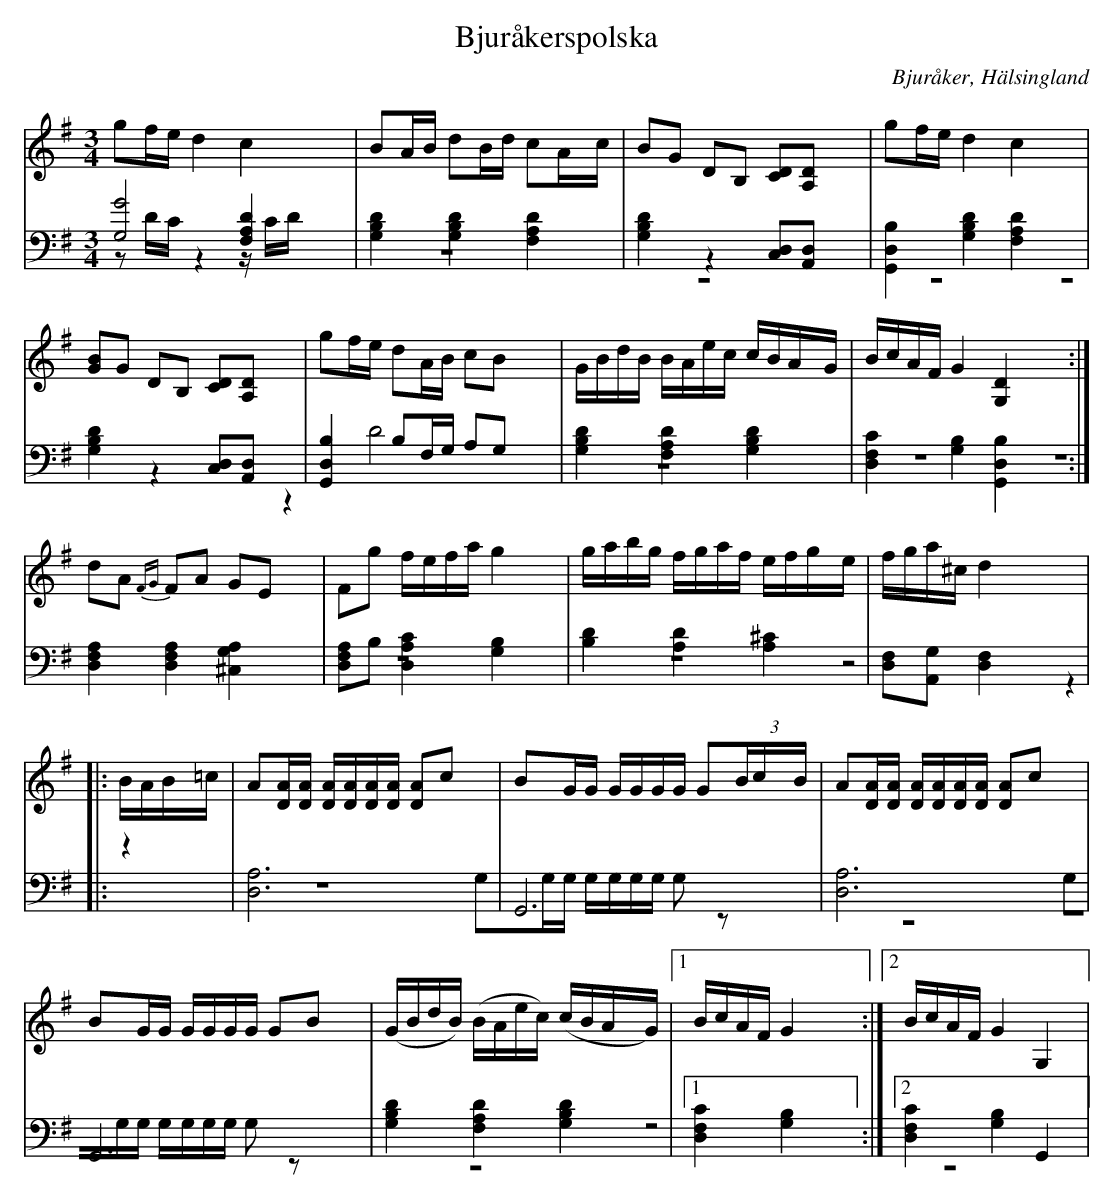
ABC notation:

X:1
T: Bjuråkerspolska
O: Bjuråker, Hälsingland
M: 3/4
L: 1/8
K: G
V:1
V:2
V:3 merge
V:1
gf/e/ d2 c2|BA/B/ dB/d/ cA/c/| BG DB, [CD][A,D]|gf/e/ d2 c2|
[GB]G DB, [CD][A,D] |gf/e/ dA/B/ cB|G/B/d/B/ B/A/e/c/ c/B/A/G/|B/c/A/F/ G2 [G,2D2]:|
dA {FG}FA GE|Fg f/e/f/a/ g2|g/a/b/g/ f/g/a/f/ e/f/g/e/ |f/g/a/^c/ d2 |
|:B/A/B/=c/|A[D/A/][D/A/] [D/A/][D/A/][D/A/][D/A/] [DA]c|BG/G/ G/G/G/G/ G(3B/c/B/|A[D/A/][D/A/] [D/A/][D/A/][D/A/][D/A/] [DA]c|
BG/G/ G/G/G/G/ GB|(G/B/d/B/) (B/A/e/c/) (c/B/A/G/)|1 B/c/A/F/ G2:|2 B/c/A/F/ G2 G,2|
V:2 clef=bass
[G,4G4] [F,2A,2 D2]|[G,2B,2D2] [G,2B,2D2] [F,2A,2 D2]|[G,2B,2D2] z2 [C,D,][A,,D,]|[G,,2D,2B,2] [G,2B,2D2] [F,2A,2 D2]|
[G,2B,2D2] z2 [C,D,][A,,D,]|[G,,2D,2B,2] B,F,/G,/ A,G,|[G,2B,2D2] [F,2A,2 D2] [G,2B,2D2]|[D,2F,2C2] [G,2B,2][G,,2D,2B,2]:|
[D,2F,2A,2] [D,2F,2A,2] [^C,2G,2A,2]|[D,F,A,]B, [D,2A,2C2] [G,2B,2]|[B,2D2] [A,2D2] [A,2^C2]|[D,F,][A,,G,] [D,2F,2]|
|:z2|[D,6A,6]|G,,6|[D,6A,6]|
G,,6|[G,2B,2D2] [F,2A,2 D2] [G,2B,2D2]|1 [D,2F,2C2] [G,2B,2] :|2 [D,2F,2C2] [G,2B,2] G,,2|
V:3  clef=bass
zD/C/ z2 z/C/D/ |z6|z6|z6|
z6|z2 D4|z6|z6:|
z6|z6|z6|z4|
|:z2|z6|G,G,/G,/ G,/G,/G,/G,/ G,z|z6 |
G,G,/G,/ G,/G,/G,/G,/ G,z|z6|1 z4:|2 z6|
